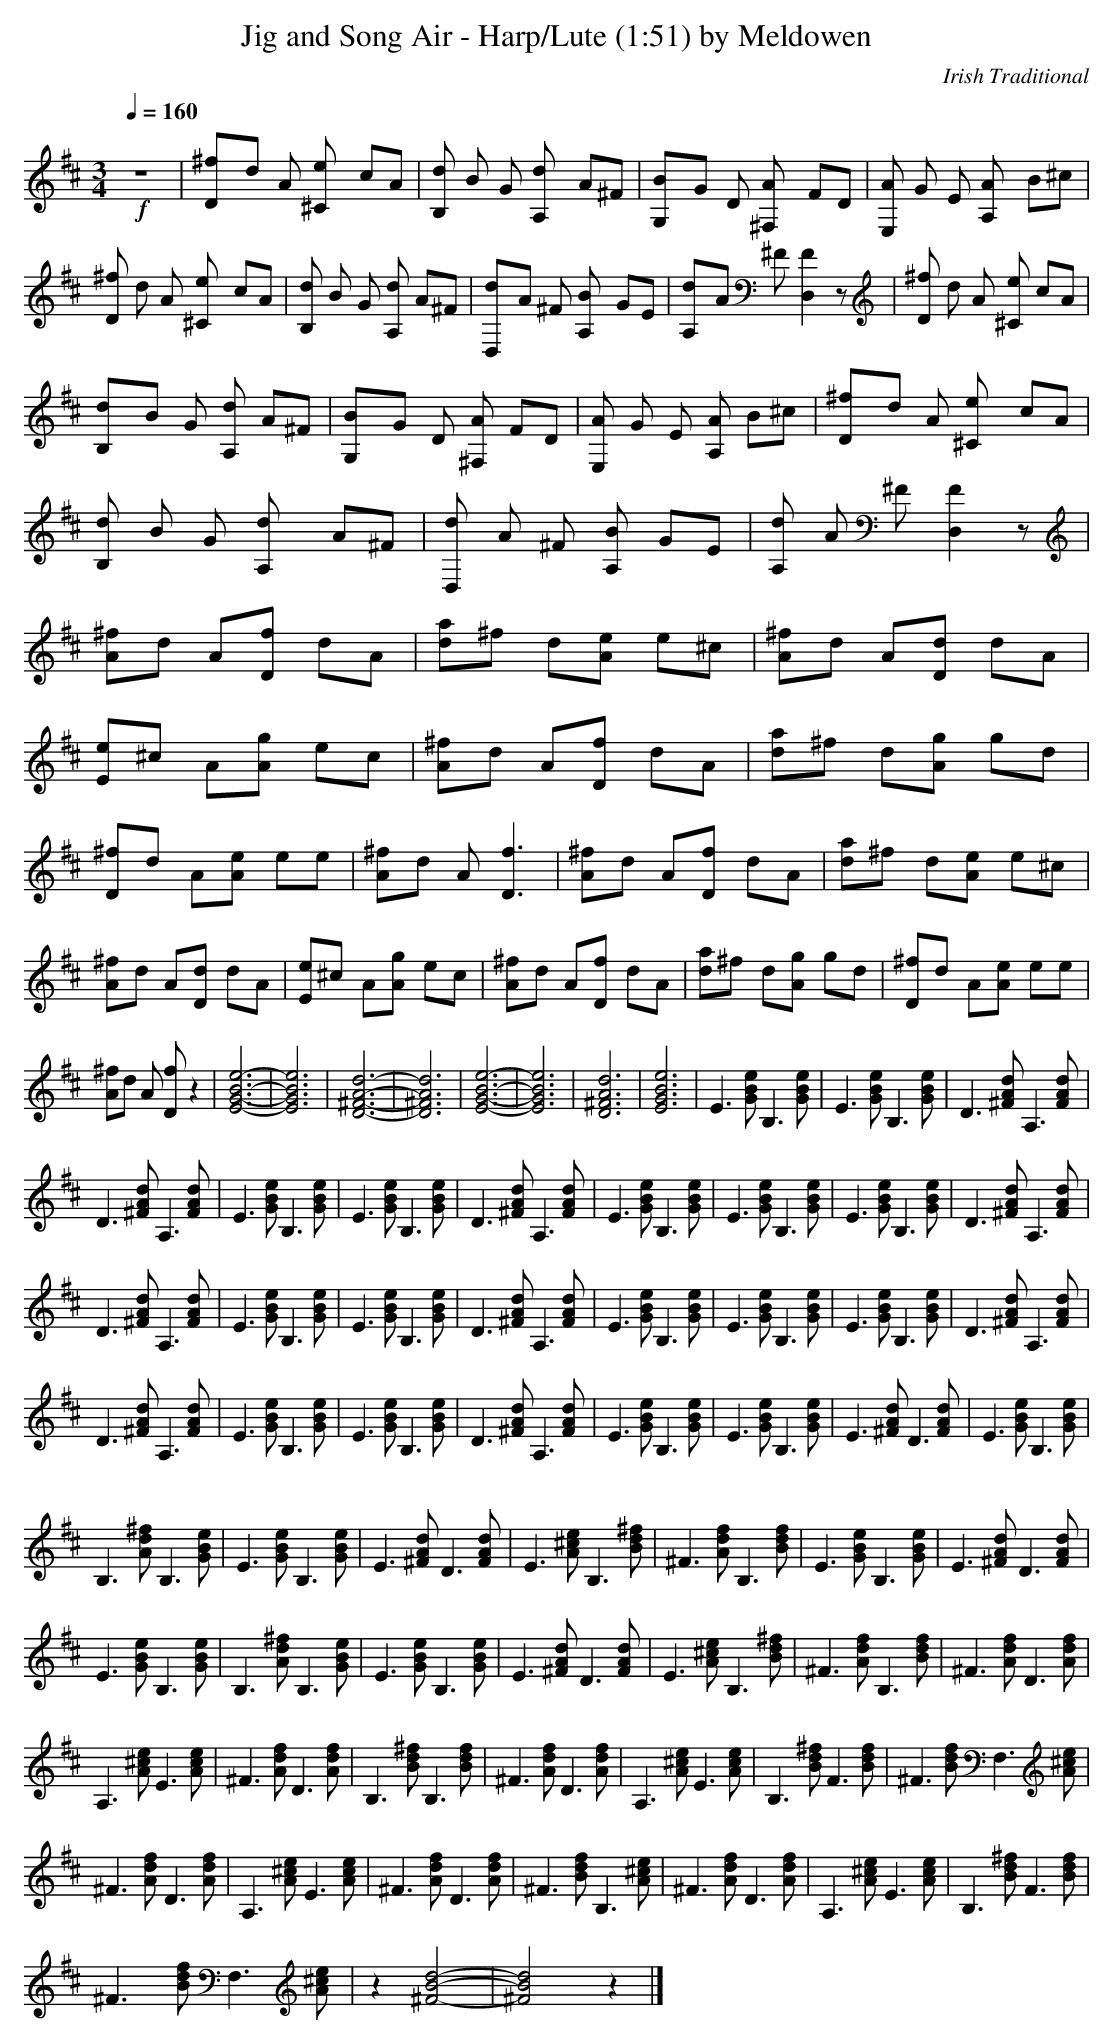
X:1
T:Jig and Song Air - Harp/Lute (1:51) by Meldowen
C:Irish Traditional
Q:1/4=160
M:3/4
L:1/8
K:D
+f+
z6 |[D2^f]d A [^C2e] cA |[dB,2] B G [A,2d] A^F |[G,2B]G D [^F,2A] FD |[AE,2] G E [A,2A] B^c |[^fD2] d A [^C2e] cA |[dB,2] B G [dA,2] A^F |[D,2d]A ^F [A,2B] GE |[A,2d]A ^F [F2D,2] z |[^fD2] d A [e^C2] cA |
[B,2d]B G [dA,2] A^F |[G,2B]G D [A^F,2] FD |[AE,2] G E [AA,2] B^c |[D2^f]d A [^C2e] cA |[dB,2] B G [A,2d] A^F |[dD,2] A ^F [BA,2] GE |[dA,2] A ^F [D,2F2] z |[A^f]d A[fD] dA |[ad]^f d[Ae] e^c |[A^f]d A[Dd] dA |
[Ee]^c A[Ag] ec |[^fA]d A[Df] dA |[da]^f d[Ag] gd |[D^f]d A[Ae] ee |[A^f]d A [D3f3] |[A^f]d A[fD] dA |[ad]^f d[Ae] e^c |[A^f]d A[Dd] dA |[Ee]^c A[Ag] ec |[A^f]d A[Df] dA |[da]^f d[Ag] gd |[D^f]d A[Ae] ee |
[A^f]d A [Df2] z2 |[B6-e6-E6-G6-] |[e6E6G6B6] |[D6-^F6-A6-d6-] |[D6^F6A6d6] |[E6-G6-B6-e6-] |[E6G6B6e6] |[D6^F6A6d6] |[E6G6B6e6] |[z2E3] [GBe] [z2B,3] [GBe] |[z2E3] [GBe] [z2B,3] [GBe] |[z2D3] [^FAd] [z2A,3] [FAd] |
[z2D3] [^FAd] [z2A,3] [FAd] |[z2E3] [GBe] [z2B,3] [GBe] |[z2E3] [GBe] [z2B,3] [GBe] |[z2D3] [^FAd] [z2A,3] [FAd] |[z2E3] [GBe] [z2B,3] [GBe] |[z2E3] [GBe] [z2B,3] [GBe] |[z2E3] [GBe] [z2B,3] [GBe] |[z2D3] [^FAd] [z2A,3] [FAd] |
[z2D3] [^FAd] [z2A,3] [FAd] |[z2E3] [GBe] [z2B,3] [GBe] |[z2E3] [GBe] [z2B,3] [GBe] |[z2D3] [^FAd] [z2A,3] [FAd] |[z2E3] [GBe] [z2B,3] [GBe] |[z2E3] [GBe] [z2B,3] [GBe] |[z2E3] [GBe] [z2B,3] [GBe] |[z2D3] [^FAd] [z2A,3] [FAd] |
[z2D3] [^FAd] [z2A,3] [FAd] |[z2E3] [GBe] [z2B,3] [GBe] |[z2E3] [GBe] [z2B,3] [GBe] |[z2D3] [^FAd] [z2A,3] [FAd] |[z2E3] [GBe] [z2B,3] [GBe] |[z2E3] [GBe] [z2B,3] [GBe] |[z2E3] [^FAd] [z2D3] [FAd] |[z2E3] [GBe] [z2B,3] [GBe] |
[z2B,3] [Ad^f] [z2B,3] [GBe] |[z2E3] [GBe] [z2B,3] [GBe] |[z2E3] [^FAd] [z2D3] [FAd] |[z2E3] [A^ce] [z2B,3] [Bd^f] |[z2^F3] [Adf] [z2B,3] [Bdf] |[z2E3] [GBe] [z2B,3] [GBe] |[z2E3] [^FAd] [z2D3] [FAd] |
[z2E3] [GBe] [z2B,3] [GBe] |[z2B,3] [Ad^f] [z2B,3] [GBe] |[z2E3] [GBe] [z2B,3] [GBe] |[z2E3] [^FAd] [z2D3] [FAd] |[z2E3] [A^ce] [z2B,3] [Bd^f] |[z2^F3] [Adf] [z2B,3] [Bdf] |[z2^F3] [Adf] [z2D3] [Adf] |
[z2A,3] [A^ce] [z2E3] [Ace] |[z2^F3] [Adf] [z2D3] [Adf] |[z2B,3] [Bd^f] [z2B,3] [Bdf] |[z2^F3] [Adf] [z2D3] [Adf] |[z2A,3] [A^ce] [z2E3] [Ace] |[z2B,3] [Bd^f] [z2F3] [Bdf] |[z2^F3] [Bdf] [z2F,3] [A^ce] |
[z2^F3] [Adf] [z2D3] [Adf] |[z2A,3] [A^ce] [z2E3] [Ace] |[z2^F3] [Adf] [z2D3] [Adf] |[z2^F3] [Bdf] [z2B,3] [A^ce] |[z2^F3] [Adf] [z2D3] [Adf] |[z2A,3] [A^ce] [z2E3] [Ace] |[z2B,3] [Bd^f] [z2F3] [Bdf] |
[z2^F3] [Bdf] [z2F,3] [A^ce] |z2 [^F4-B4-d4-] |[^F4B4d4] z2 |]
